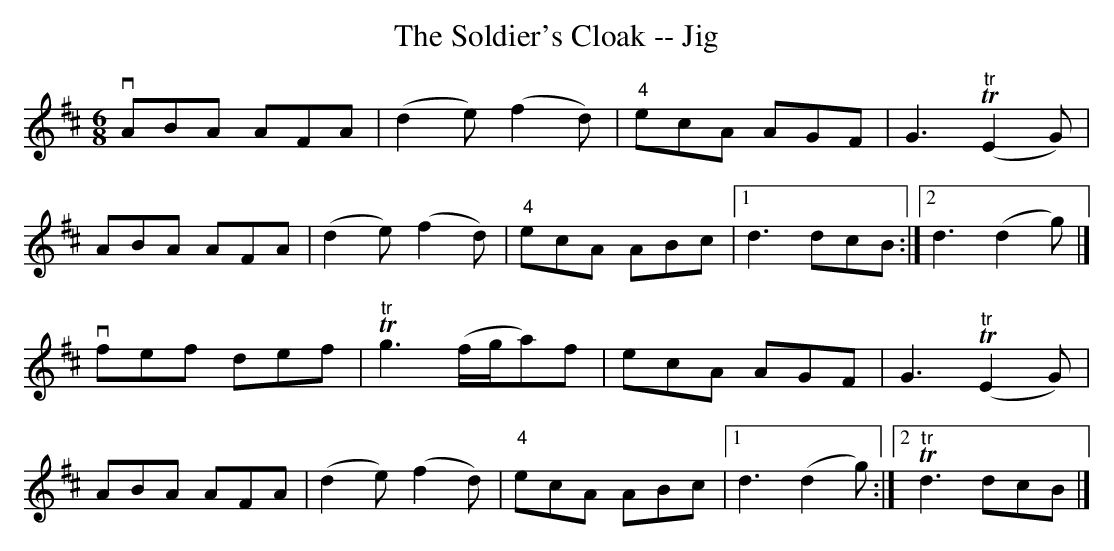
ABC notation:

X:1
T: The Soldier's Cloak -- Jig
M:6/8
L:1/8
K:D
vABA AFA | (d2e) (f2d) | "4"ecA AGF | G3 "^tr"T(E2G) |
ABA AFA | (d2e) (f2d) | "4"ecA ABc |1 d3 dcB :|2 d3 (d2g) |]
vfef def | "^tr"Tg3  (f/g/a)f | ecA AGF | G3  "^tr"T(E2G) |
ABA AFA | (d2e) (f2d) | "4"ecA ABc |1 d3 (d2g) :|2 "tr"Td3 dcB |]
